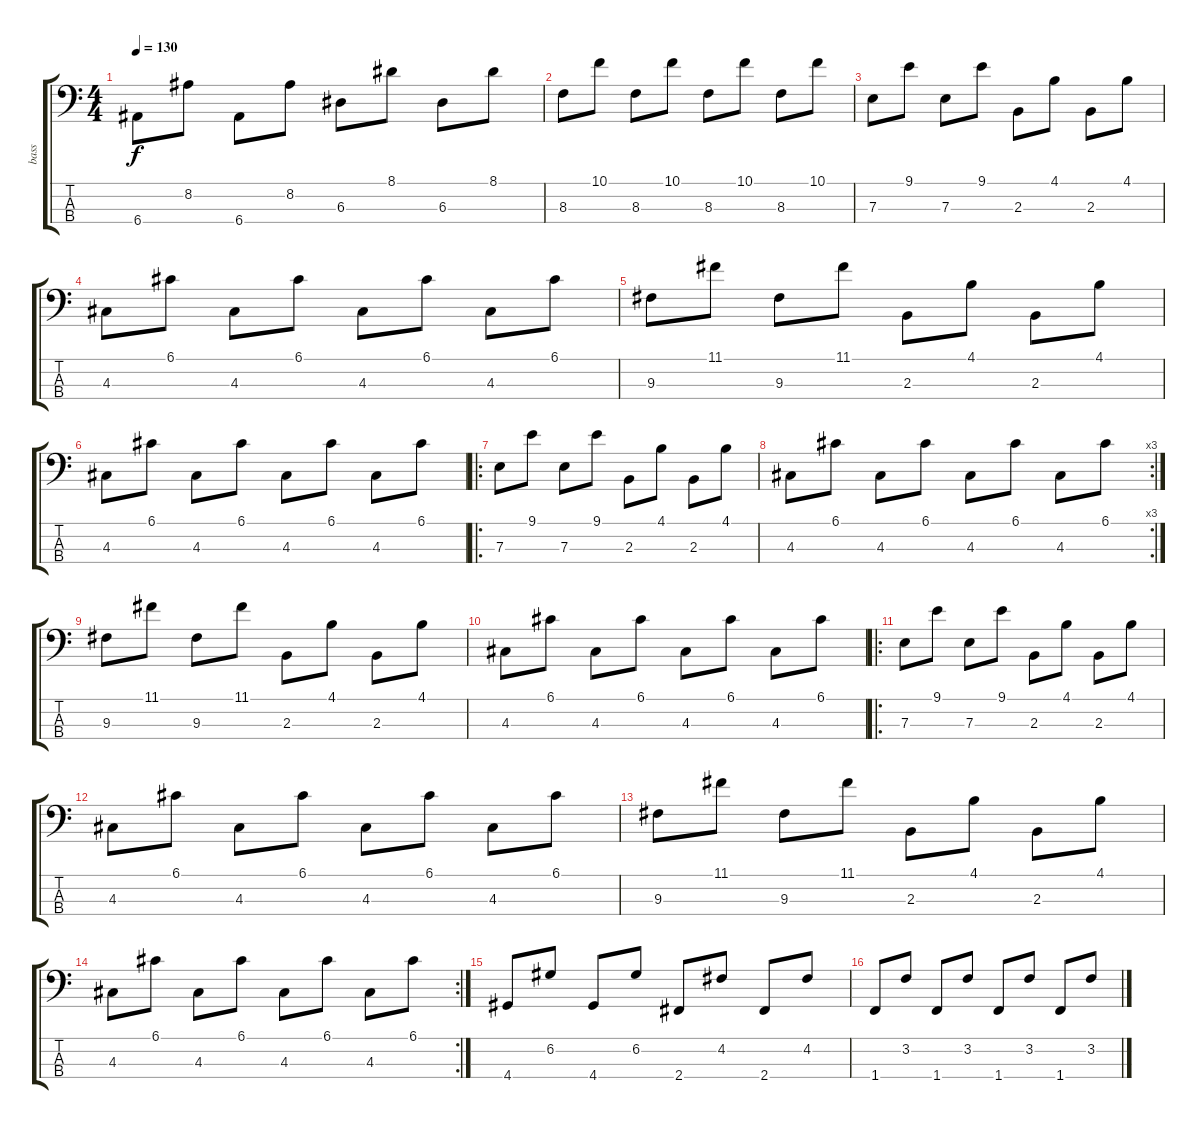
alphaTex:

\track ("bass" "bass") {instrument electricbassfinger}
\staff {score tabs}
\tuning (G2 D2 A1 E1) {hide}
\ts (4 4)
\tempo 130
\clef f4
\ks c
6.4.8{dy f} 8.2.8 6.4.8 8.2.8 6.3.8 8.1.8 6.3.8 8.1.8 |
8.3.8 10.1.8 8.3.8 10.1.8 8.3.8 10.1.8 8.3.8 10.1.8 |
7.3.8 9.1.8 7.3.8 9.1.8 2.3.8 4.1.8 2.3.8 4.1.8 |
4.3.8 6.1.8 4.3.8 6.1.8 4.3.8 6.1.8 4.3.8 6.1.8 |
9.3.8 11.1.8 9.3.8 11.1.8 2.3.8 4.1.8 2.3.8 4.1.8 |
4.3.8 6.1.8 4.3.8 6.1.8 4.3.8 6.1.8 4.3.8 6.1.8 |
\ro
7.3.8 9.1.8 7.3.8 9.1.8 2.3.8 4.1.8 2.3.8 4.1.8 |
\rc 3
4.3.8 6.1.8 4.3.8 6.1.8 4.3.8 6.1.8 4.3.8 6.1.8 |
9.3.8 11.1.8 9.3.8 11.1.8 2.3.8 4.1.8 2.3.8 4.1.8 |
4.3.8 6.1.8 4.3.8 6.1.8 4.3.8 6.1.8 4.3.8 6.1.8 |
\ro
7.3.8 9.1.8 7.3.8 9.1.8 2.3.8 4.1.8 2.3.8 4.1.8 |
4.3.8 6.1.8 4.3.8 6.1.8 4.3.8 6.1.8 4.3.8 6.1.8 |
9.3.8 11.1.8 9.3.8 11.1.8 2.3.8 4.1.8 2.3.8 4.1.8 |
\rc 2
4.3.8 6.1.8 4.3.8 6.1.8 4.3.8 6.1.8 4.3.8 6.1.8 |
4.4.8 6.2.8 4.4.8 6.2.8 2.4.8 4.2.8 2.4.8 4.2.8 |
1.4.8 3.2.8 1.4.8 3.2.8 1.4.8 3.2.8 1.4.8 3.2.8
